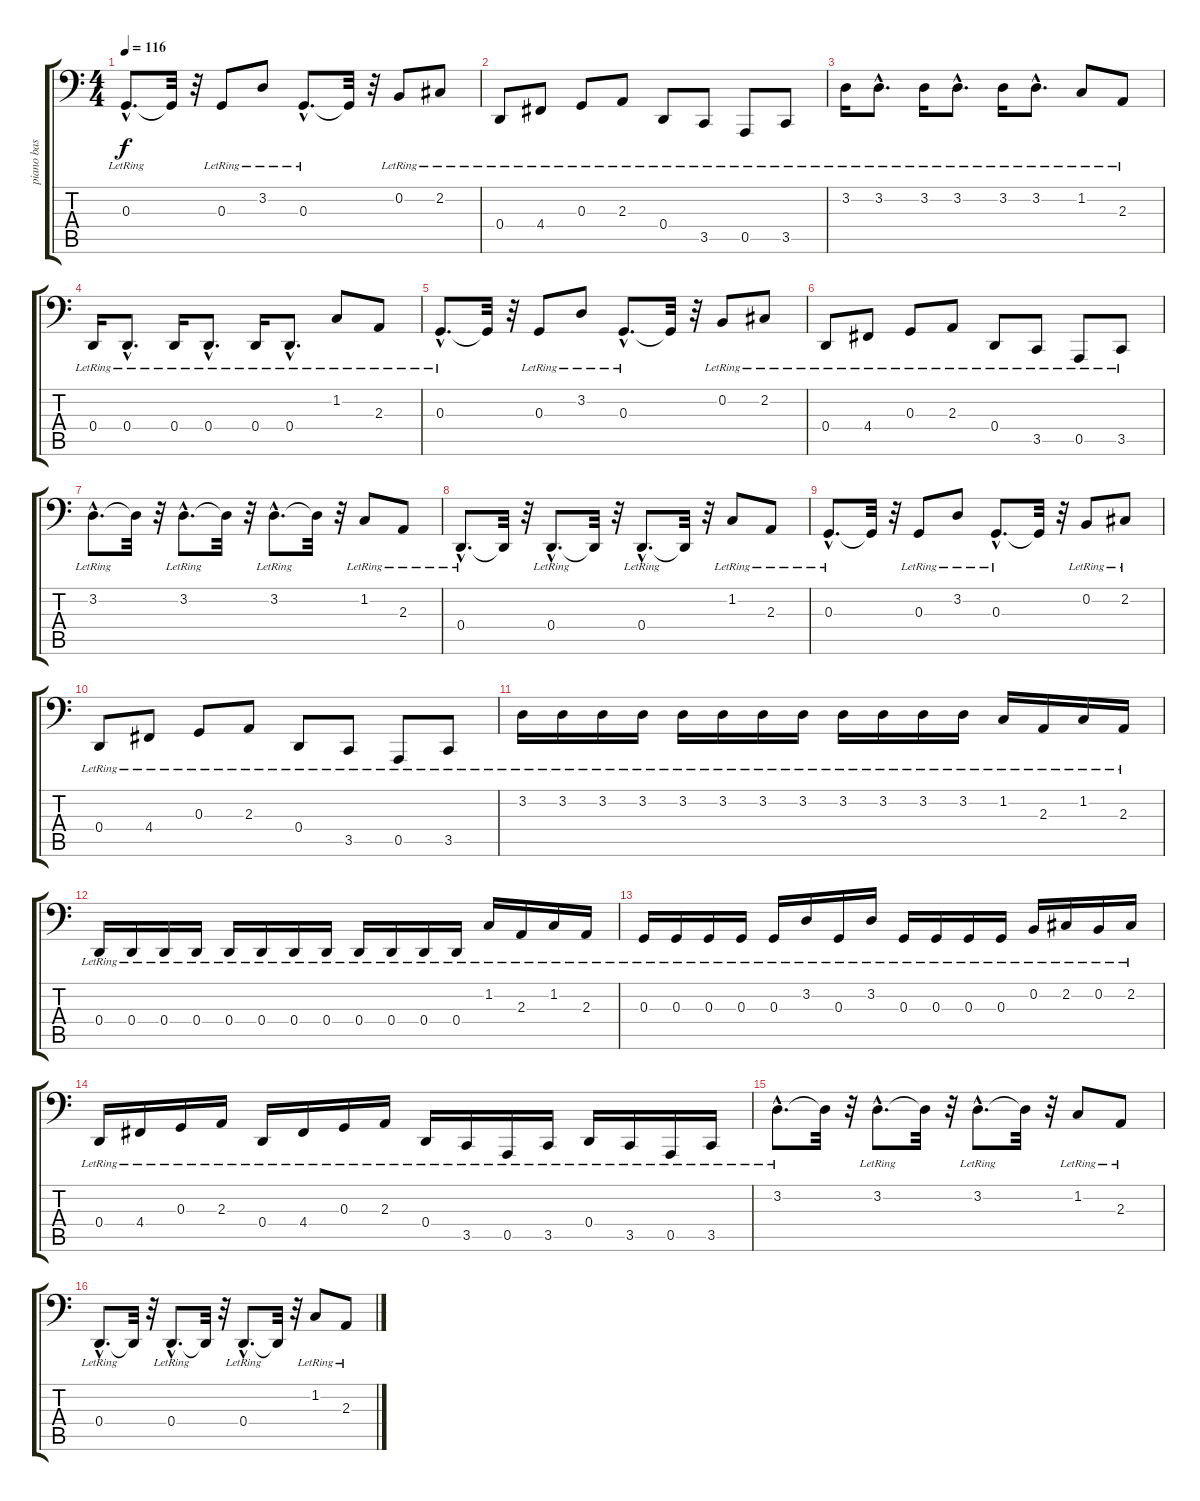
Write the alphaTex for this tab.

\track ("piano bas" "piano bas") {instrument acousticgrandpiano}
\staff {score tabs}
\tuning (E3 B2 G2 D2 A1 E1) {hide}
\ts (4 4)
\tempo 116
\clef f4
\ks c
0.3{hac lr}.8{d dy f} 0.3{t}.32 r.32 0.3{lr}.8 3.2{lr}.8 0.3{hac lr}.8{d} 0.3{t}.32 r.32 0.2{lr}.8 2.2{lr}.8 |
0.4{lr}.8 4.4{lr}.8 0.3{lr}.8 2.3{lr}.8 0.4{lr}.8 3.5{lr}.8 0.5{lr}.8 3.5{lr}.8 |
3.2{lr}.16 3.2{hac lr}.8{d} 3.2{lr}.16 3.2{hac lr}.8{d} 3.2{lr}.16 3.2{hac lr}.8{d} 1.2{lr}.8 2.3{lr}.8 |
0.4{lr}.16 0.4{hac lr}.8{d} 0.4{lr}.16 0.4{hac lr}.8{d} 0.4{lr}.16 0.4{hac lr}.8{d} 1.2{lr}.8 2.3{lr}.8 |
0.3{hac lr}.8{d} 0.3{t}.32 r.32 0.3{lr}.8 3.2{lr}.8 0.3{hac lr}.8{d} 0.3{t}.32 r.32 0.2{lr}.8 2.2{lr}.8 |
0.4{lr}.8 4.4{lr}.8 0.3{lr}.8 2.3{lr}.8 0.4{lr}.8 3.5{lr}.8 0.5{lr}.8 3.5{lr}.8 |
3.2{hac lr}.8{d} 3.2{t}.32 r.32 3.2{hac lr}.8{d} 3.2{t}.32 r.32 3.2{hac lr}.8{d} 3.2{t}.32 r.32 1.2{lr}.8 2.3{lr}.8 |
0.4{hac lr}.8{d} 0.4{t}.32 r.32 0.4{hac lr}.8{d} 0.4{t}.32 r.32 0.4{hac lr}.8{d} 0.4{t}.32 r.32 1.2{lr}.8 2.3{lr}.8 |
0.3{hac lr}.8{d} 0.3{t}.32 r.32 0.3{lr}.8 3.2{lr}.8 0.3{hac lr}.8{d} 0.3{t}.32 r.32 0.2{lr}.8 2.2{lr}.8 |
0.4{lr}.8 4.4{lr}.8 0.3{lr}.8 2.3{lr}.8 0.4{lr}.8 3.5{lr}.8 0.5{lr}.8 3.5{lr}.8 |
3.2{lr}.16 3.2{lr}.16 3.2{lr}.16 3.2{lr}.16 3.2{lr}.16 3.2{lr}.16 3.2{lr}.16 3.2{lr}.16 3.2{lr}.16 3.2{lr}.16 3.2{lr}.16 3.2{lr}.16 1.2{lr}.16 2.3{lr}.16 1.2{lr}.16 2.3{lr}.16 |
0.4{lr}.16 0.4{lr}.16 0.4{lr}.16 0.4{lr}.16 0.4{lr}.16 0.4{lr}.16 0.4{lr}.16 0.4{lr}.16 0.4{lr}.16 0.4{lr}.16 0.4{lr}.16 0.4{lr}.16 1.2{lr}.16 2.3{lr}.16 1.2{lr}.16 2.3{lr}.16 |
0.3{lr}.16 0.3{lr}.16 0.3{lr}.16 0.3{lr}.16 0.3{lr}.16 3.2{lr}.16 0.3{lr}.16 3.2{lr}.16 0.3{lr}.16 0.3{lr}.16 0.3{lr}.16 0.3{lr}.16 0.2{lr}.16 2.2{lr}.16 0.2{lr}.16 2.2{lr}.16 |
0.4{lr}.16 4.4{lr}.16 0.3{lr}.16 2.3{lr}.16 0.4{lr}.16 4.4{lr}.16 0.3{lr}.16 2.3{lr}.16 0.4{lr}.16 3.5{lr}.16 0.5{lr}.16 3.5{lr}.16 0.4{lr}.16 3.5{lr}.16 0.5{lr}.16 3.5{lr}.16 |
3.2{hac lr}.8{d} 3.2{t}.32 r.32 3.2{hac lr}.8{d} 3.2{t}.32 r.32 3.2{hac lr}.8{d} 3.2{t}.32 r.32 1.2{lr}.8 2.3{lr}.8 |
0.4{hac lr}.8{d} 0.4{t}.32 r.32 0.4{hac lr}.8{d} 0.4{t}.32 r.32 0.4{hac lr}.8{d} 0.4{t}.32 r.32 1.2{lr}.8 2.3{lr}.8
